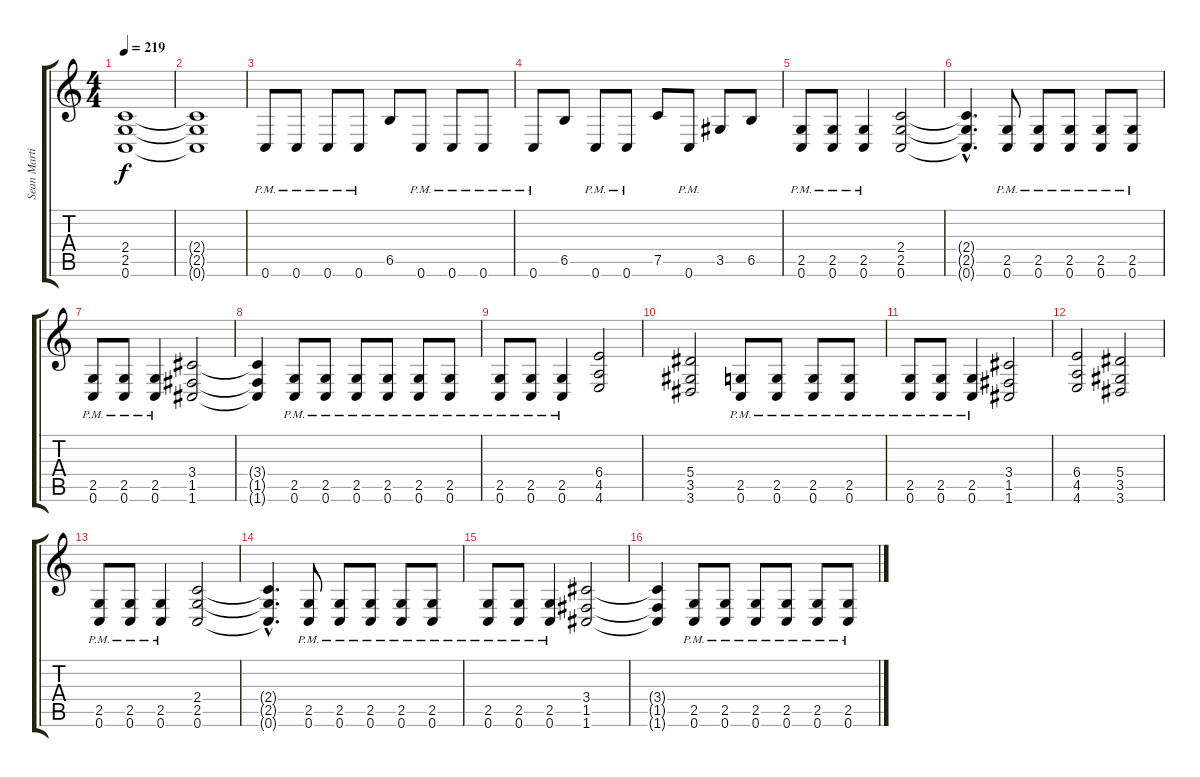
\track ("Sean Martin (Guitar)" "Sean Marti") {instrument overdrivenguitar}
\staff {score tabs}
\tuning (C4 G3 Eb3 Bb2 F2 C2) {hide}
\ts (4 4)
\tempo 219
\clef g2
\ks c
(2.4 2.5 0.6).1{dy f} |
(2.4{t} 2.5{t} 0.6{t}).1 |
0.6{pm}.8 0.6{pm}.8 0.6{pm}.8 0.6{pm}.8 6.5.8 0.6{pm}.8 0.6{pm}.8 0.6{pm}.8 |
0.6{pm}.8 6.5.8 0.6{pm}.8 0.6{pm}.8 7.5.8 0.6{pm}.8 3.5.8 6.5.8 |
(2.5{pm} 0.6{pm}).8 (2.5{pm} 0.6{pm}).8 (2.5{pm} 0.6{pm}).4 (2.4 2.5 0.6).2 |
(2.4{hac t} 2.5{hac t} 0.6{hac t}).4{d} (2.5{pm} 0.6{pm}).8 (2.5{pm} 0.6{pm}).8 (2.5{pm} 0.6{pm}).8 (2.5{pm} 0.6{pm}).8 (2.5{pm} 0.6{pm}).8 |
(2.5{pm} 0.6{pm}).8 (2.5{pm} 0.6{pm}).8 (2.5{pm} 0.6{pm}).4 (3.4 1.5 1.6).2 |
(3.4{t} 1.5{t} 1.6{t}).4 (2.5{pm} 0.6{pm}).8 (2.5{pm} 0.6{pm}).8 (2.5{pm} 0.6{pm}).8 (2.5{pm} 0.6{pm}).8 (2.5{pm} 0.6{pm}).8 (2.5{pm} 0.6{pm}).8 |
(2.5{pm} 0.6{pm}).8 (2.5{pm} 0.6{pm}).8 (2.5{pm} 0.6{pm}).4 (6.4 4.5 4.6).2 |
(5.4 3.5 3.6).2 (2.5{pm} 0.6{pm}).8 (2.5{pm} 0.6{pm}).8 (2.5{pm} 0.6{pm}).8 (2.5{pm} 0.6{pm}).8 |
(2.5{pm} 0.6{pm}).8 (2.5{pm} 0.6{pm}).8 (2.5{pm} 0.6{pm}).4 (3.4 1.5 1.6).2 |
(6.4 4.5 4.6).2 (5.4 3.5 3.6).2 |
(2.5{pm} 0.6{pm}).8 (2.5{pm} 0.6{pm}).8 (2.5{pm} 0.6{pm}).4 (2.4 2.5 0.6).2 |
(2.4{hac t} 2.5{hac t} 0.6{hac t}).4{d} (2.5{pm} 0.6{pm}).8 (2.5{pm} 0.6{pm}).8 (2.5{pm} 0.6{pm}).8 (2.5{pm} 0.6{pm}).8 (2.5{pm} 0.6{pm}).8 |
(2.5{pm} 0.6{pm}).8 (2.5{pm} 0.6{pm}).8 (2.5{pm} 0.6{pm}).4 (3.4 1.5 1.6).2 |
(3.4{t} 1.5{t} 1.6{t}).4 (2.5{pm} 0.6{pm}).8 (2.5{pm} 0.6{pm}).8 (2.5{pm} 0.6{pm}).8 (2.5{pm} 0.6{pm}).8 (2.5{pm} 0.6{pm}).8 (2.5{pm} 0.6{pm}).8
